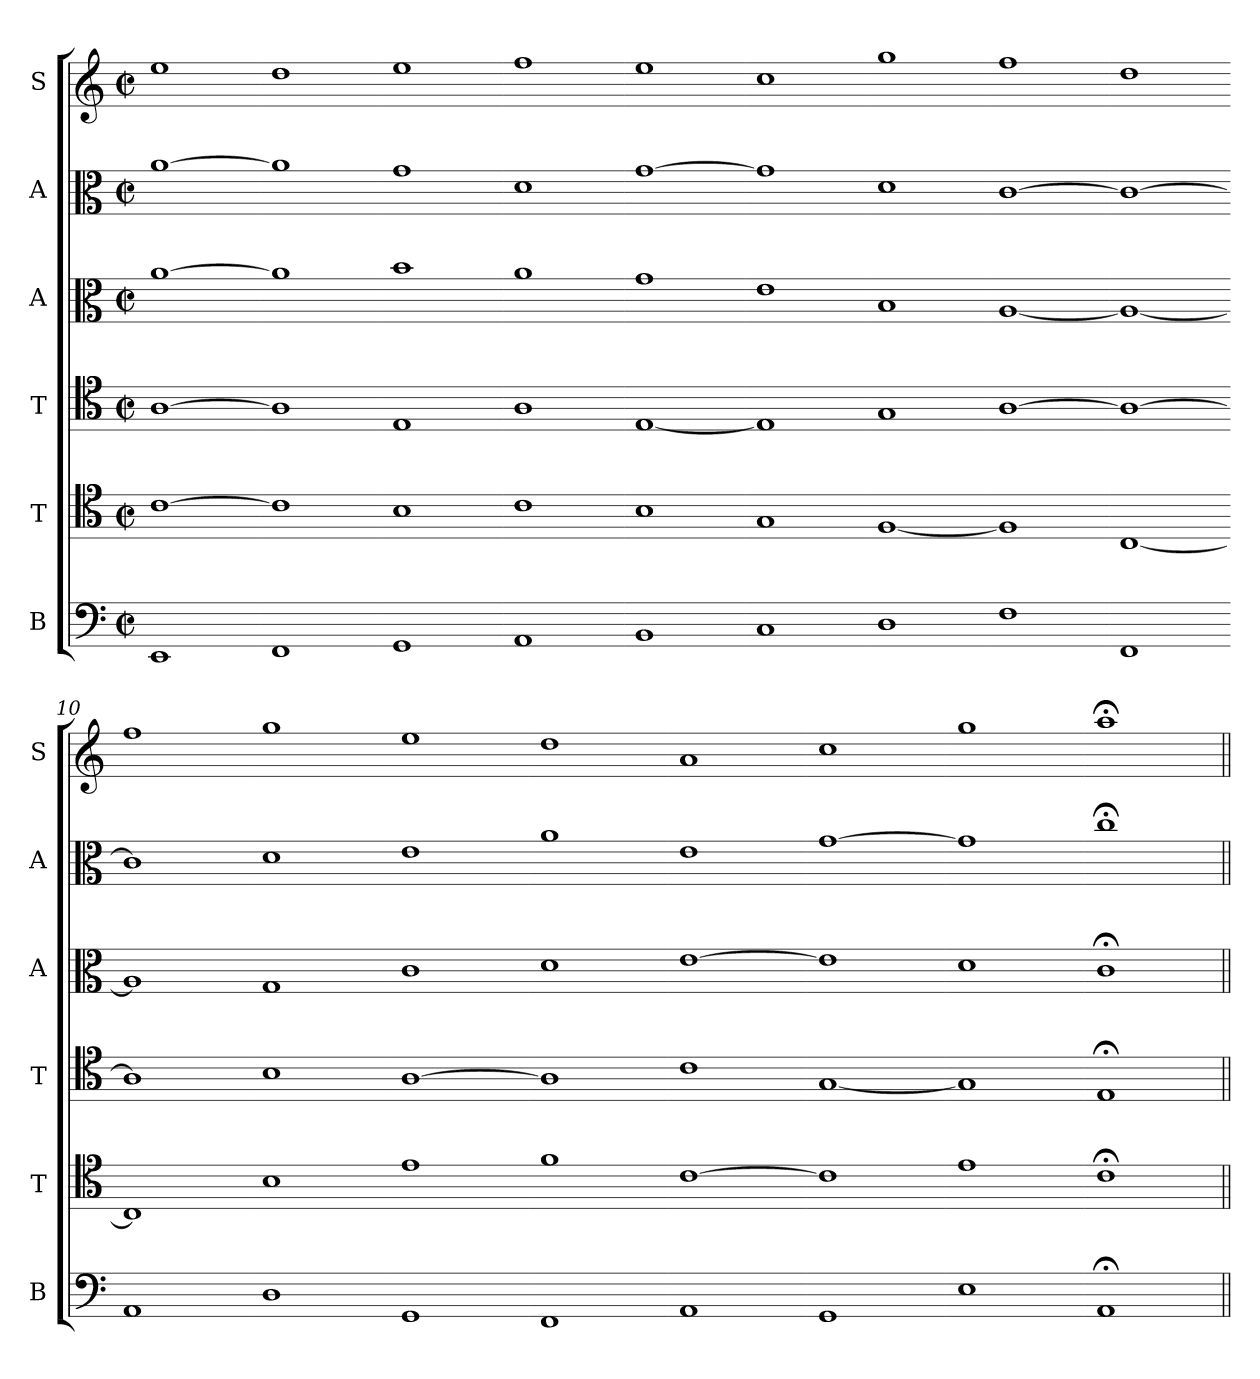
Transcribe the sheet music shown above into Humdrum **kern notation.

**kern	**kern	**kern	**kern	**kern	**kern
*part6	*part5	*part4	*part3	*part2	*part1
*staff6	*staff5	*staff4	*staff3	*staff2	*staff1
*I"B	*I"T	*I"T	*I"A	*I"A	*I"S
*I'B	*I'T	*I'T	*I'A	*I'A	*I'S
*clefF4	*clefC4	*clefC4	*clefC3	*clefC3	*clefG2
*k[]	*k[]	*k[]	*k[]	*k[]	*k[]
*M2/2	*M2/2	*M2/2	*M2/2	*M2/2	*M2/2
*met(c|)	*met(c|)	*met(c|)	*met(c|)	*met(c|)	*met(c|)
*MM208	*MM208	*MM208	*MM208	*MM208	*MM208
=1	=1	=1	=1	=1	=1
1EE	[1c	[1A	[1a	[1a	1ee
=2-	=2-	=2-	=2-	=2-	=2-
1FF	1c]	1A]	1a]	1a]	1dd
=3-	=3-	=3-	=3-	=3-	=3-
1GG	1B	1E	1b	1g	1ee
=4-	=4-	=4-	=4-	=4-	=4-
1AA	1c	1A	1a	1d	1ff
=5-	=5-	=5-	=5-	=5-	=5-
1BB	1B	[1E	1g	[1g	1ee
=6-	=6-	=6-	=6-	=6-	=6-
1C	1G	1E]	1e	1g]	1cc
=7-	=7-	=7-	=7-	=7-	=7-
1D	[1F	1G	1B	1d	1gg
=8-	=8-	=8-	=8-	=8-	=8-
1F	1F]	[1A	[1A	[1c	1ff
=9-	=9-	=9-	=9-	=9-	=9-
1FF	[1C	1A_	1A_	1c_	1dd
=10-	=10-	=10-	=10-	=10-	=10-
1AA	1C]	1A]	1A]	1c]	1ff
=11-	=11-	=11-	=11-	=11-	=11-
1D	1B	1B	1G	1d	1gg
=12-	=12-	=12-	=12-	=12-	=12-
1GG	1e	[1A	1c	1e	1ee
=13-	=13-	=13-	=13-	=13-	=13-
1FF	1f	1A]	1d	1a	1dd
=14-	=14-	=14-	=14-	=14-	=14-
1AA	[1c	1c	[1e	1e	1a
=15-	=15-	=15-	=15-	=15-	=15-
1GG	1c]	[1G	1e]	[1g	1cc
=16-	=16-	=16-	=16-	=16-	=16-
1E	1e	1G]	1d	1g]	1gg
=17-	=17-	=17-	=17-	=17-	=17-
1AA;<	1c;<	1E;<	1c;<	1cc;	1aa;<
=||	=||	=||	=||	=||	=||
*-	*-	*-	*-	*-	*-
